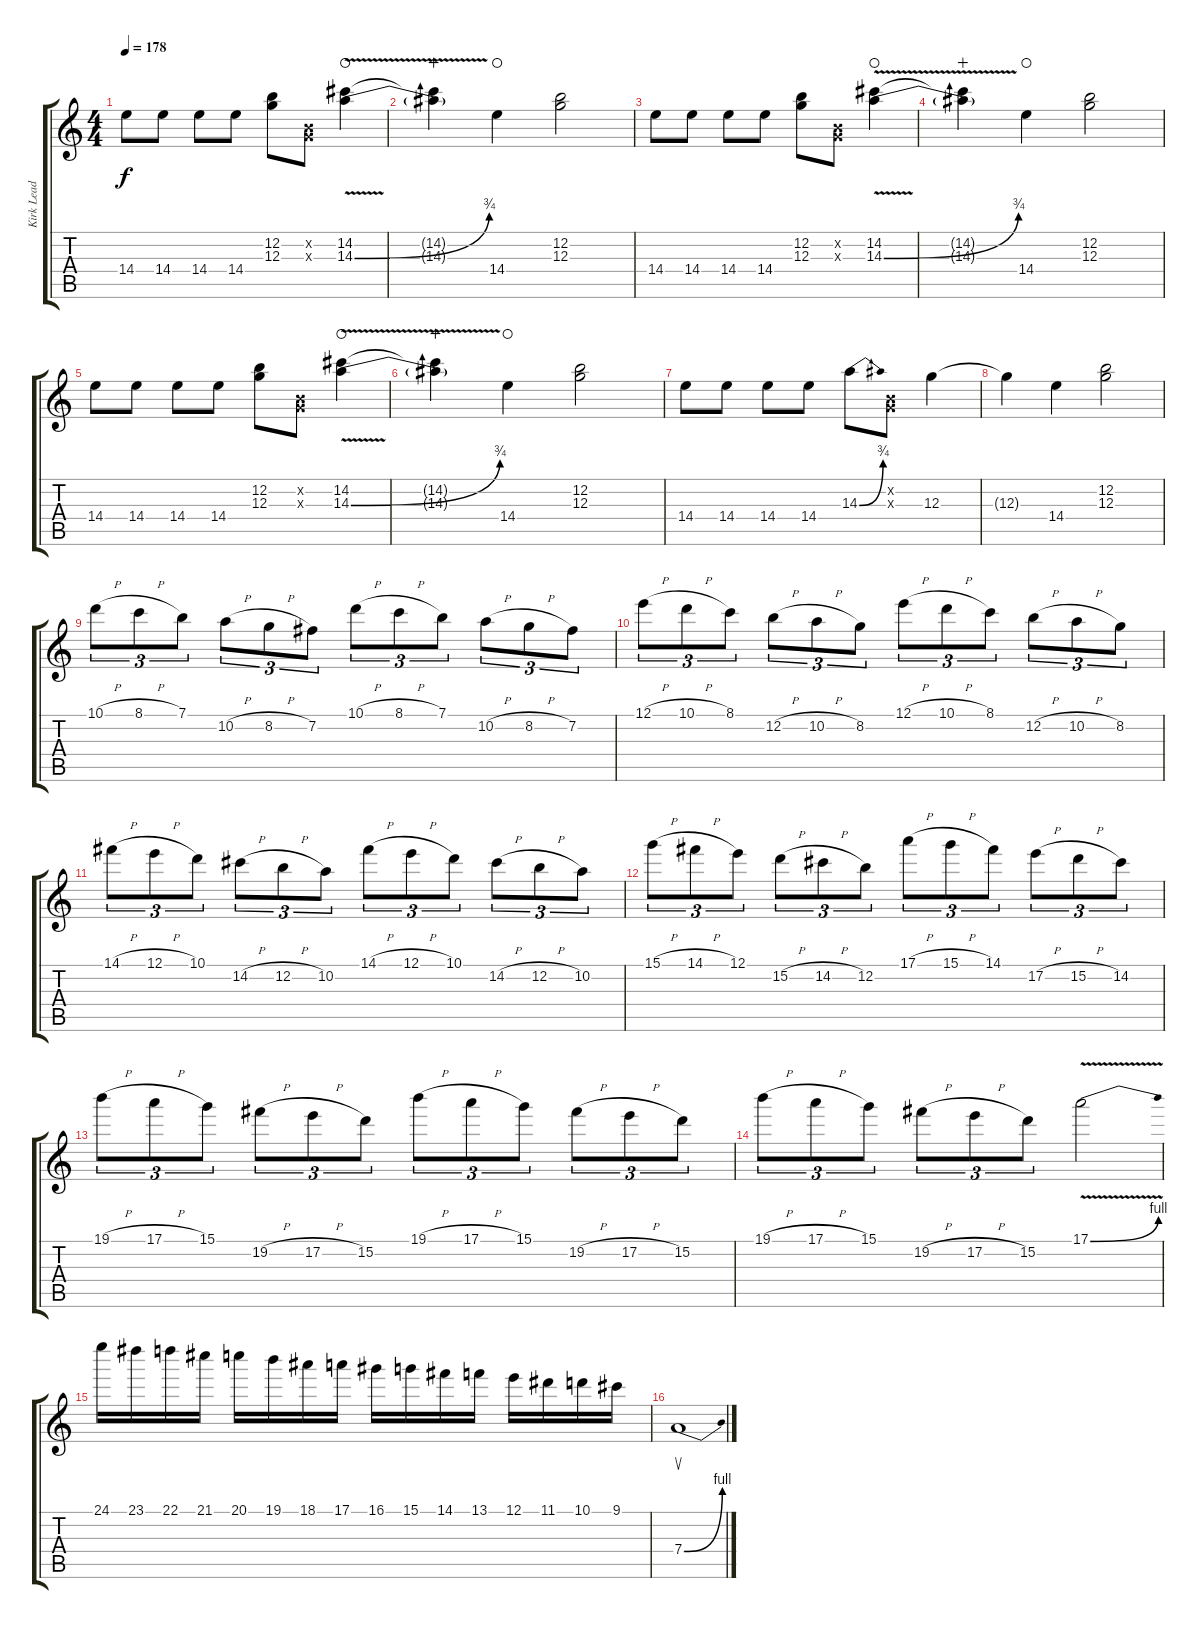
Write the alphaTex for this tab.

\track ("Kirk Lead" "Kirk Lead") {instrument distortionguitar}
\staff {score tabs}
\tuning (E4 B3 G3 D3 A2 E2) {hide}
\ts (4 4)
\tempo 178
\clef g2
\ks c
14.4.8{dy f} 14.4.8 14.4.8 14.4.8 (12.2 12.3).8 (0.2{x} 0.3{x}).8 (14.2 14.3{be (bend 0 0 60 3) v}).4{waho} |
(14.2{t} 14.3{t}).4{wahc} 14.4.4{waho} (12.2 12.3).2 |
14.4.8 14.4.8 14.4.8 14.4.8 (12.2 12.3).8 (0.2{x} 0.3{x}).8 (14.2 14.3{be (bend 0 0 60 3) v}).4{waho} |
(14.2{t} 14.3{t}).4{wahc} 14.4.4{waho} (12.2 12.3).2 |
14.4.8 14.4.8 14.4.8 14.4.8 (12.2 12.3).8 (0.2{x} 0.3{x}).8 (14.2 14.3{be (bend 0 0 60 3) v}).4{waho} |
(14.2{t} 14.3{t}).4{wahc} 14.4.4{waho} (12.2 12.3).2 |
14.4.8 14.4.8 14.4.8 14.4.8 14.3{be (bend 0 0 60 3)}.8 (0.2{x} 0.3{x}).8 12.3.4 |
12.3{t}.4 14.4.4 (12.2 12.3).2 |
10.1{h}.8{tu (3 2)} 8.1{h}.8{tu (3 2)} 7.1.8{tu (3 2)} 10.2{h}.8{tu (3 2)} 8.2{h}.8{tu (3 2)} 7.2.8{tu (3 2)} 10.1{h}.8{tu (3 2)} 8.1{h}.8{tu (3 2)} 7.1.8{tu (3 2)} 10.2{h}.8{tu (3 2)} 8.2{h}.8{tu (3 2)} 7.2.8{tu (3 2)} |
12.1{h}.8{tu (3 2)} 10.1{h}.8{tu (3 2)} 8.1.8{tu (3 2)} 12.2{h}.8{tu (3 2)} 10.2{h}.8{tu (3 2)} 8.2.8{tu (3 2)} 12.1{h}.8{tu (3 2)} 10.1{h}.8{tu (3 2)} 8.1.8{tu (3 2)} 12.2{h}.8{tu (3 2)} 10.2{h}.8{tu (3 2)} 8.2.8{tu (3 2)} |
14.1{h}.8{tu (3 2)} 12.1{h}.8{tu (3 2)} 10.1.8{tu (3 2)} 14.2{h}.8{tu (3 2)} 12.2{h}.8{tu (3 2)} 10.2.8{tu (3 2)} 14.1{h}.8{tu (3 2)} 12.1{h}.8{tu (3 2)} 10.1.8{tu (3 2)} 14.2{h}.8{tu (3 2)} 12.2{h}.8{tu (3 2)} 10.2.8{tu (3 2)} |
15.1{h}.8{tu (3 2)} 14.1{h}.8{tu (3 2)} 12.1.8{tu (3 2)} 15.2{h}.8{tu (3 2)} 14.2{h}.8{tu (3 2)} 12.2.8{tu (3 2)} 17.1{h}.8{tu (3 2)} 15.1{h}.8{tu (3 2)} 14.1.8{tu (3 2)} 17.2{h}.8{tu (3 2)} 15.2{h}.8{tu (3 2)} 14.2.8{tu (3 2)} |
19.1{h}.8{tu (3 2)} 17.1{h}.8{tu (3 2)} 15.1.8{tu (3 2)} 19.2{h}.8{tu (3 2)} 17.2{h}.8{tu (3 2)} 15.2.8{tu (3 2)} 19.1{h}.8{tu (3 2)} 17.1{h}.8{tu (3 2)} 15.1.8{tu (3 2)} 19.2{h}.8{tu (3 2)} 17.2{h}.8{tu (3 2)} 15.2.8{tu (3 2)} |
19.1{h}.8{tu (3 2)} 17.1{h}.8{tu (3 2)} 15.1.8{tu (3 2)} 19.2{h}.8{tu (3 2)} 17.2{h}.8{tu (3 2)} 15.2.8{tu (3 2)} 17.1{be (bend 0 0 60 4) v}.2 |
24.1.16 23.1.16 22.1.16 21.1.16 20.1.16 19.1.16 18.1.16 17.1.16 16.1.16 15.1.16 14.1.16 13.1.16 12.1.16 11.1.16 10.1.16 9.1.16 |
7.4{be (bend 0 0 60 4)}.1{su}
